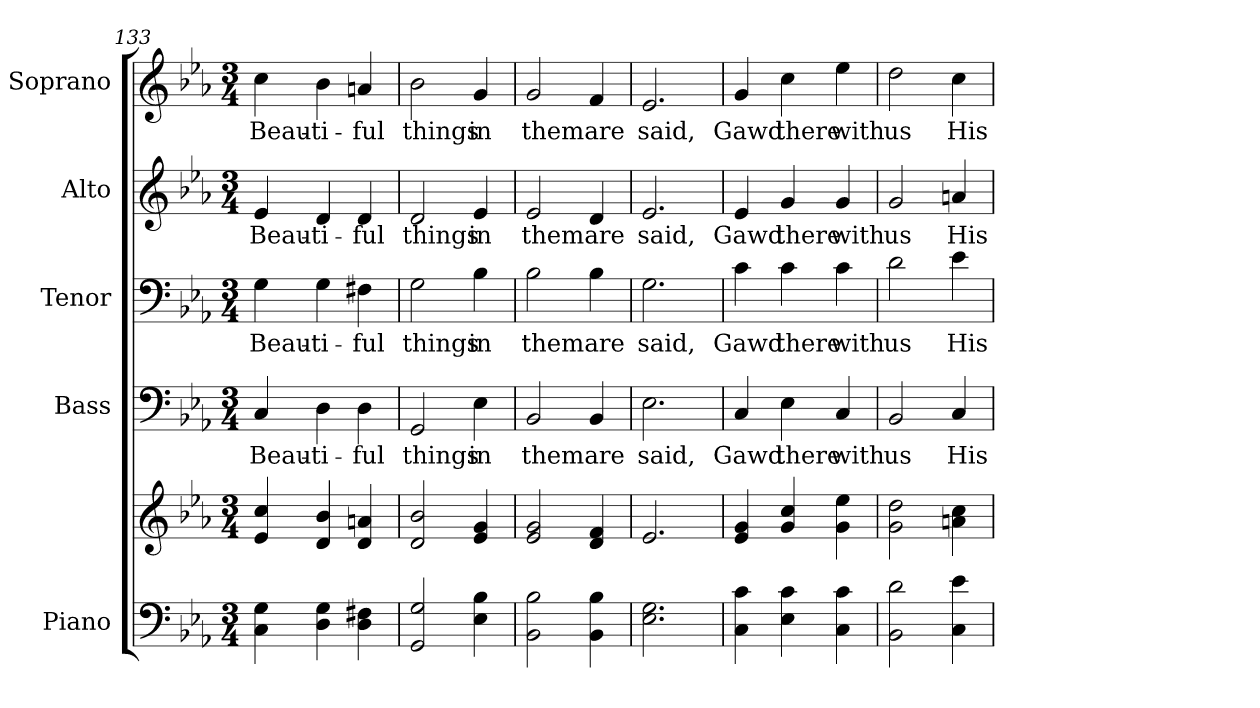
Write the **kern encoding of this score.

**kern	**kern	**kern	**text	**kern	**text	**kern	**text	**kern	**text
*part5	*part5	*part4	*part4	*part3	*part3	*part2	*part2	*part1	*part1
*staff6	*staff5	*staff4	*staff4	*staff3	*staff3	*staff2	*staff2	*staff1	*staff1
*I"Piano	*	*I"Bass	*	*I"Tenor	*	*I"Alto	*	*I"Soprano	*
*I'Pno.	*	*I'B.	*	*I'T.	*	*I'A.	*	*I'S.	*
*clefF4	*clefG2	*clefF4	*	*clefF4	*	*clefG2	*	*clefG2	*
*k[b-e-a-]	*k[b-e-a-]	*k[b-e-a-]	*	*k[b-e-a-]	*	*k[b-e-a-]	*	*k[b-e-a-]	*
*E-:	*E-:	*E-:	*	*E-:	*	*E-:	*	*E-:	*
*M3/4	*M3/4	*M3/4	*	*M3/4	*	*M3/4	*	*M3/4	*
=133	=133	=133	=133	=133	=133	=133	=133	=133	=133
!	!	!	!LO:LY:b:color=#000000	!	!	!	!	!	!
!	!	!	!	!	!LO:LY:b:color=#000000	!	!	!	!
!	!	!	!	!	!	!	!LO:LY:b:color=#000000	!	!
!	!	!	!	!	!	!	!	!	!LO:LY:b:color=#000000
4Ci\ 4Gi	4e-i/ 4cci	4Ci/	Beau-	4Gi\	Beau-	4e-i/	Beau-	4cci\	Beau-
!	!	!	!LO:LY:b:color=#000000	!	!	!	!	!	!
!	!	!	!	!	!LO:LY:b:color=#000000	!	!	!	!
!	!	!	!	!	!	!	!LO:LY:b:color=#000000	!	!
!	!	!	!	!	!	!	!	!	!LO:LY:b:color=#000000
4Di\ 4Gi	4di/ 4b-i	4Di\	-ti-	4Gi\	-ti-	4di/	-ti-	4b-i\	-ti-
!	!	!	!LO:LY:b:color=#000000	!	!	!	!	!	!
!	!	!	!	!	!LO:LY:b:color=#000000	!	!	!	!
!	!	!	!	!	!	!	!LO:LY:b:color=#000000	!	!
!	!	!	!	!	!	!	!	!	!LO:LY:b:color=#000000
4Di\ 4F#Xi	4di/ 4ani	4Di\	-ful	4F#Xi\	-ful	4di/	-ful	4ani/	-ful
!!LO:PB:g=z
=134	=134	=134	=134	=134	=134	=134	=134	=134	=134
!	!	!	!LO:LY:b:color=#000000	!	!	!	!	!	!
!	!	!	!	!	!LO:LY:b:color=#000000	!	!	!	!
!	!	!	!	!	!	!	!LO:LY:b:color=#000000	!	!
!	!	!	!	!	!	!	!	!	!LO:LY:b:color=#000000
2GGi/ 2Gi	2di/ 2b-i	2GGi/	things	2Gi\	things	2di/	things	2b-i\	things
!	!	!	!LO:LY:b:color=#000000	!	!	!	!	!	!
!	!	!	!	!	!LO:LY:b:color=#000000	!	!	!	!
!	!	!	!	!	!	!	!LO:LY:b:color=#000000	!	!
!	!	!	!	!	!	!	!	!	!LO:LY:b:color=#000000
4E-i\ 4B-i	4e-i/ 4gi	4E-i\	in	4B-i\	in	4e-i/	in	4gi/	in
=135	=135	=135	=135	=135	=135	=135	=135	=135	=135
!	!	!	!LO:LY:b:color=#000000	!	!	!	!	!	!
!	!	!	!	!	!LO:LY:b:color=#000000	!	!	!	!
!	!	!	!	!	!	!	!LO:LY:b:color=#000000	!	!
!	!	!	!	!	!	!	!	!	!LO:LY:b:color=#000000
2BB-i\ 2B-i	2e-i/ 2gi	2BB-i/	them	2B-i\	them	2e-i/	them	2gi/	them
!	!	!	!LO:LY:b:color=#000000	!	!	!	!	!	!
!	!	!	!	!	!LO:LY:b:color=#000000	!	!	!	!
!	!	!	!	!	!	!	!LO:LY:b:color=#000000	!	!
!	!	!	!	!	!	!	!	!	!LO:LY:b:color=#000000
4BB-i\ 4B-i	4di/ 4fi	4BB-i/	are	4B-i\	are	4di/	are	4fi/	are
=136	=136	=136	=136	=136	=136	=136	=136	=136	=136
!	!	!	!LO:LY:b:color=#000000	!	!	!	!	!	!
!	!	!	!	!	!LO:LY:b:color=#000000	!	!	!	!
!	!	!	!	!	!	!	!LO:LY:b:color=#000000	!	!
!	!	!	!	!	!	!	!	!	!LO:LY:b:color=#000000
2.E-i\ 2.Gi	2.e-i/	2.E-i\	said,	2.Gi\	said,	2.e-i/	said,	2.e-i/	said,
!!LO:PB:g=z
=137	=137	=137	=137	=137	=137	=137	=137	=137	=137
!	!	!	!LO:LY:b:color=#000000	!	!	!	!	!	!
!	!	!	!	!	!LO:LY:b:color=#000000	!	!	!	!
!	!	!	!	!	!	!	!LO:LY:b:color=#000000	!	!
!	!	!	!	!	!	!	!	!	!LO:LY:b:color=#000000
4Ci\ 4ci	4e-i/ 4gi	4Ci/	Gawd	4ci\	Gawd	4e-i/	Gawd	4gi/	Gawd
!	!	!	!LO:LY:b:color=#000000	!	!	!	!	!	!
!	!	!	!	!	!LO:LY:b:color=#000000	!	!	!	!
!	!	!	!	!	!	!	!LO:LY:b:color=#000000	!	!
!	!	!	!	!	!	!	!	!	!LO:LY:b:color=#000000
4E-i\ 4ci	4gi/ 4cci	4E-i\	there	4ci\	there	4gi/	there	4cci\	there
!	!	!	!LO:LY:b:color=#000000	!	!	!	!	!	!
!	!	!	!	!	!LO:LY:b:color=#000000	!	!	!	!
!	!	!	!	!	!	!	!LO:LY:b:color=#000000	!	!
!	!	!	!	!	!	!	!	!	!LO:LY:b:color=#000000
4Ci\ 4ci	4gi\ 4ee-i	4Ci/	with	4ci\	with	4gi/	with	4ee-i\	with
=138	=138	=138	=138	=138	=138	=138	=138	=138	=138
!	!	!	!LO:LY:b:color=#000000	!	!	!	!	!	!
!	!	!	!	!	!LO:LY:b:color=#000000	!	!	!	!
!	!	!	!	!	!	!	!LO:LY:b:color=#000000	!	!
!	!	!	!	!	!	!	!	!	!LO:LY:b:color=#000000
2BB-i\ 2di	2gi\ 2ddi	2BB-i/	us	2di\	us	2gi/	us	2ddi\	us
!	!	!	!LO:LY:b:color=#000000	!	!	!	!	!	!
!	!	!	!	!	!LO:LY:b:color=#000000	!	!	!	!
!	!	!	!	!	!	!	!LO:LY:b:color=#000000	!	!
!	!	!	!	!	!	!	!	!	!LO:LY:b:color=#000000
4Ci\ 4e-i	4ani\ 4cci	4Ci/	His	4e-i\	His	4ani/	His	4cci\	His
=	=	=	=	=	=	=	=	=	=
*-	*-	*-	*-	*-	*-	*-	*-	*-	*-
